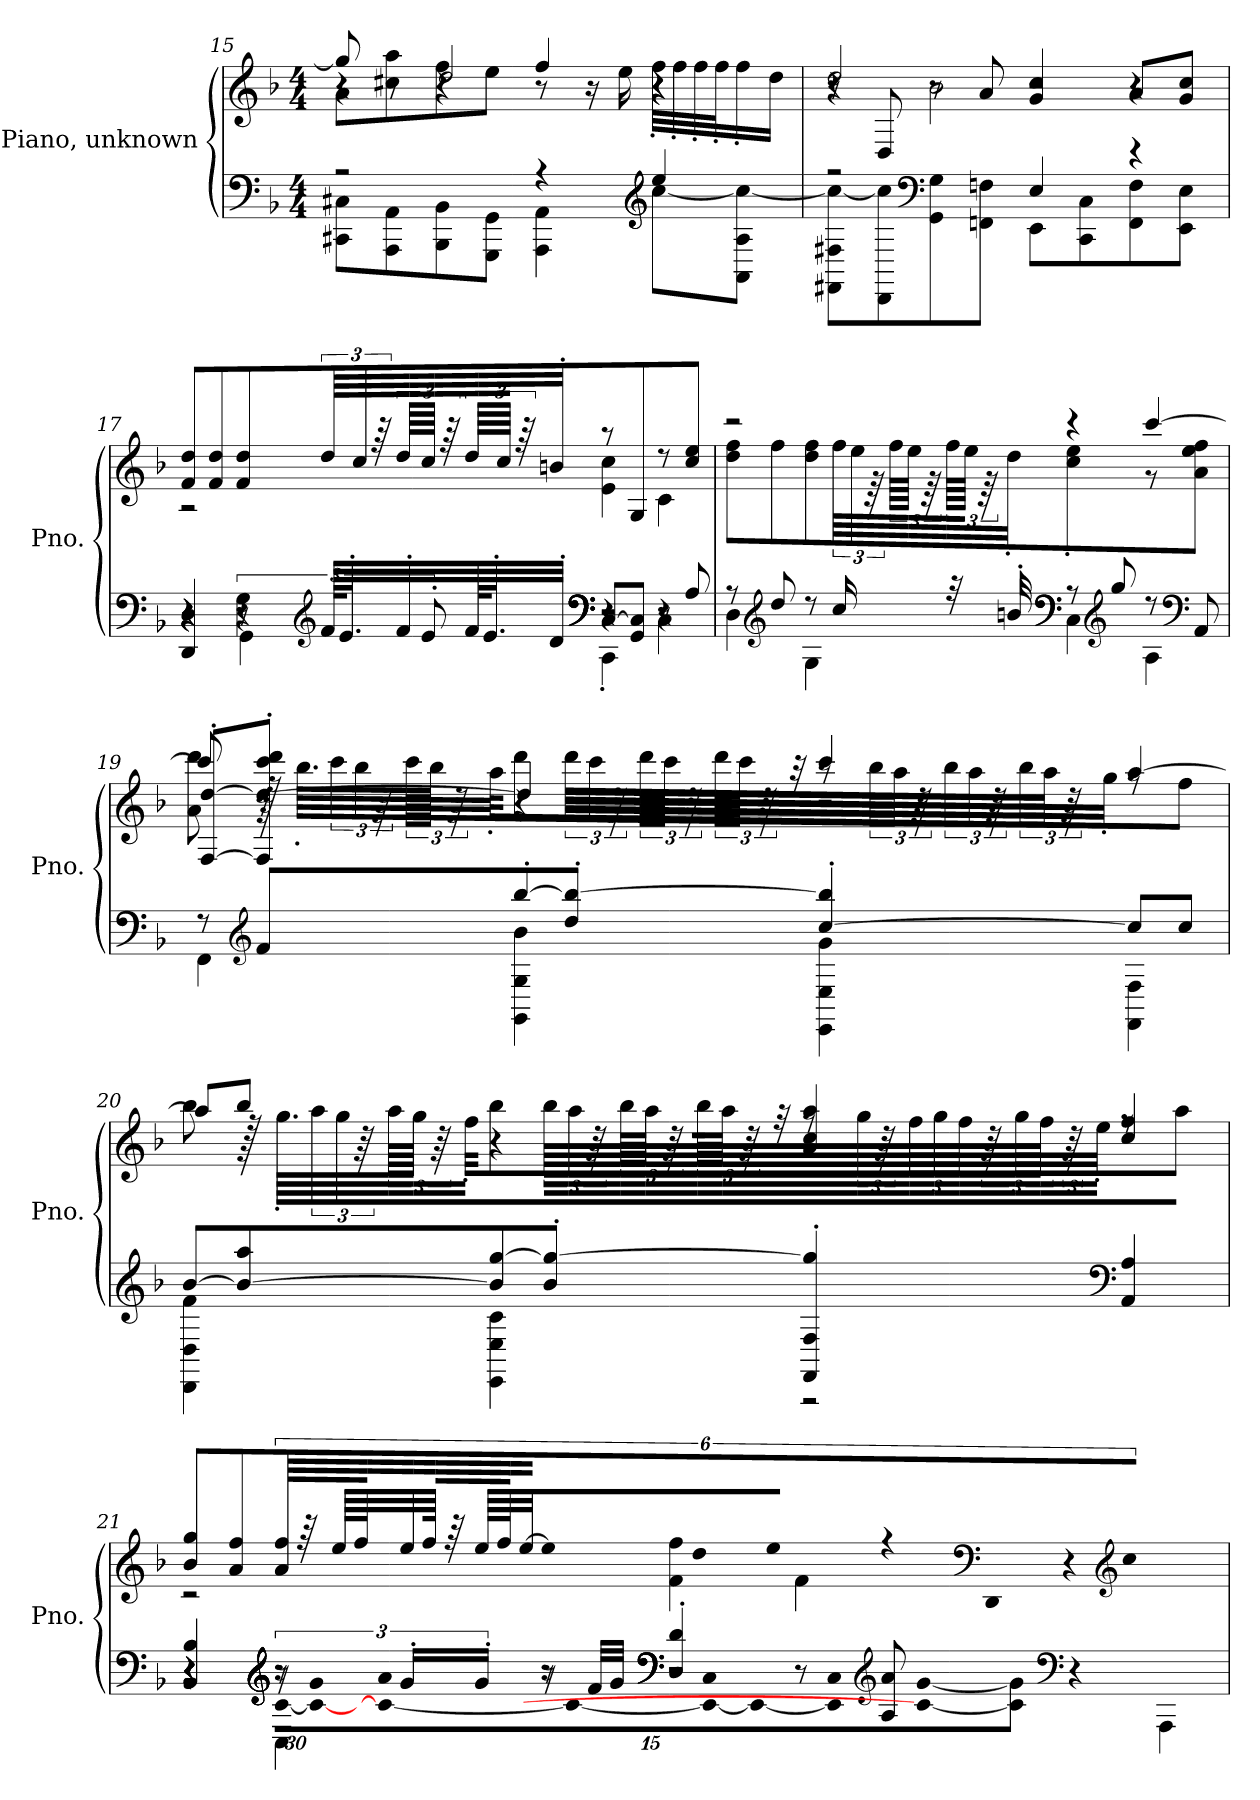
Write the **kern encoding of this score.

**kern	**kern
*part1	*part1
*staff2	*staff1
*I"Piano, unknown	*
*I'Pno.	*
*clefF4	*clefG2
*k[b-]	*k[b-]
*M4/4	*M4/4
=15	=15
*^	*^
*	*	*	*^
2r	8CC#X\ 8C#X\L	8gg/]	8a\L	4r
.	8AAA\ 8AA\	8r	8cc#X\ 8aa\	.
.	8BBB-\ 8BB-\	4r	8ff\	2dd/
.	8GGG\ 8GG\J	.	8ee\J	.
4r	4AAA\ 4AA\	4ff/	8r	.
.	.	.	16r	.
.	.	.	16ee\	.
*clefG2	*	*	*	*
4ee/	[8cc\L	4r	32ff'\LLL	4r
.	.	.	32ff'\	.
.	.	.	32ff'\	.
.	.	.	32ff'\J	.
.	8AA\ 8A\ 8cc\_J	.	16ff'\	.
.	.	.	16dd\JJ	.
!!LO:LB:g=z	!!	!!
=16	=16	=16	=16	=16
2r	8FF#X\ 8F#X\ 8cc\_L	2dd/	4r	8r
.	8DD\ 8cc\]	.	.	8D/
*clefF4	*	*	*	*
.	8GG\ 8G\	.	2b-\	8r
.	8FFn\ 8Fn\J	.	.	8a/
4E/	8EE\L	2r	.	4g/ 4cc/
.	8CC\ 8C\	.	.	.
4r	8FF\ 8F\	.	4r	8a/L
.	8EE\ 8E\J	.	.	8g/ 8cc/J
*	*	*	*v	*v
=17	=17	=17	=17
*^	*^	*	*
4r	4r	4DD/ 4D/	4r	8f/ 8dd/L	2r
.	.	.	.	8f/ 8dd/	.
8r	4G\	6r	4GG\	8f/ 8dd/	.
*clefG2	*	*	*	*	*
128f/KLLLL	.	.	.	96dd/LLL	.
64.e'/J	.	.	.	.	.
.	.	.	.	96cc/JJJJ	.
.	.	.	.	96r	.
32f'/	.	.	.	96dd/LLLL	.
.	.	12e'/	.	96cc/JJJJ	.
.	.	.	.	96r	.
128f/KL	.	.	.	96dd/LLLL	.
64.e'/J	.	.	.	.	.
.	.	.	.	96cc/JJJJ	.
.	.	.	.	96r	.
32d'/JJJ	.	.	.	32bn'/	.
*clefF4	*	*	*	*	*
2r	4r	[8C/L	4CC'\	8r	4e\ 4cc\
.	.	8GG/ 8C/]J	.	8G/	.
.	4C\	8r	4r	8r	4c\
.	.	8A/	.	8cc/ 8ee/	.
*	*v	*v	*v	*	*
!!LO:PB:g=z	!!
=18	=18	=18	=18
8r	4D\	2r	8dd\ 8ff\L
*clefG2	*	*	*
8dd/	.	.	8ff\
8r	4G\	.	8dd\ 8ff\
16cc/	.	.	96ff\LLL
.	.	.	96ee\JJJJ
.	.	.	96r
.	.	.	96ff\LLLL
.	.	.	96ee\JJJJ
.	.	.	96r
32r	.	.	96ff\LLLL
.	.	.	96ee\JJJJ
.	.	.	96r
32bn'/	.	.	32dd'\
*clefF4	*	*	*
8r	4C\	4r	4cc\' 4ee\'
*clefG2	*	*	*
8gg/	.	.	.
8r	4A\	[4ccc/	8r
*clefF4	*	*	*
8AA/	.	.	8a\ 8ee\ 8ff\
!!LO:LB:g=z
=19	=19	=19	=19
*	*	*	*^
8r	4FF\	8ccc/]	8a\ 8ddd\	[8F/' [8dd/'L
*clefG2	*	*	*	*
8f/L	.	8r	128r	8F/]' 8dd/_' 8ccc/' 8ddd/'J
.	.	.	64.bb-'\LLLL	.
.	.	.	96ccc\	.
.	.	.	96bb-\JJJJ	.
.	.	.	96r	.
.	.	.	96ccc\LLLL	.
.	.	.	96bb-\JJJJ	.
.	.	.	96r	.
.	.	.	32aa'\KKL	.
[8bb-'/	4GG\ 4G\ 4b-\	4r	8ddd\	4dd/]
8dd/' 8bb-/_'J	.	.	96ddd\LLL	.
.	.	.	96ccc\JJJJ	.
.	.	.	96r	.
.	.	.	96ddd\LLLL	.
.	.	.	96ccc\JJJJ	.
.	.	.	96r	.
.	.	.	96ddd\LLLL	.
.	.	.	96ccc\JJJJ	.
.	.	.	96r	.
.	.	.	32r	.
[4cc/' 4bb-/]'	4EE\ 4E\ 4g\	2r	8r	4ccc/
.	.	.	96bb-\LLLL	.
.	.	.	96aa\JJJJ	.
.	.	.	96r	.
.	.	.	96bb-\LLLL	.
.	.	.	96aa\JJJJ	.
.	.	.	96r	.
.	.	.	96bb-\LLLL	.
.	.	.	96aa\JJJJ	.
.	.	.	96r	.
.	.	.	32gg'\	.
8cc/L]	4FF\ 4F\	.	8r	[4aa/
8cc/J	.	.	8ff\	.
!!LO:LB:g=z	!!	!!
=20	=20	=20	=20	=20
[8b-/L	4DD\ 4D\ 4f\	1r	8bb-\	8aa/L]
8b-/_ 8aa/	.	.	128r	8bb-/J
.	.	.	64.gg'\LLLL	.
.	.	.	96aa\	.
.	.	.	96gg\JJJJ	.
.	.	.	96r	.
.	.	.	96aa\LLLL	.
.	.	.	96gg\JJJJ	.
.	.	.	96r	.
.	.	.	32ff'\KKL	.
8b-/] [8gg/	4EE\ 4E\ 4c\	.	8bb-\	4r
8b-/' 8gg/_'J	.	.	96bb-\LLL	.
.	.	.	96aa\JJJJ	.
.	.	.	96r	.
.	.	.	96bb-\LLLL	.
.	.	.	96aa\JJJJ	.
.	.	.	96r	.
.	.	.	96bb-\LLLL	.
.	.	.	96aa\JJJJ	.
.	.	.	96r	.
.	.	.	32r	.
4FF/' 4F/' 4gg/]'	2r	.	8r	4a/ 4cc/ 4aa/
.	.	.	96gg\	.
.	.	.	96r	.
.	.	.	96ff\LLLL	.
.	.	.	96gg\	.
.	.	.	96ff\JJJJ	.
.	.	.	96r	.
.	.	.	96gg\LLLL	.
.	.	.	96ff\JJJJ	.
.	.	.	96r	.
.	.	.	32ee'\	.
*clefF4	*	*	*	*
4AA/ 4A/	.	.	8r	4cc/ 4ff/
.	.	.	8aa\	.
*	*	*	*v	*v
!!LO:LB:g=z
=21	=21	=21	=21
*^	*^	*	*
4r	4r	4BB-/ 4B-/	4r	8b-/ 8gg/L	2r
.	.	.	.	8a/ 8ff/	.
*clefG2	*	*	*	*	*
*	*Xbrackettup	*	*	*	*
!	!LO:N:vis=64	!	!	!	!
*	*	*brackettup	*	*	*
8r	[960%17c\LLLL	24r	4C\	96a/ 96ff/Jkkk	.
.	.	.	.	96r	.
!	!LO:N:vis=64	!	!	!	!
.	960%17c\_ 960%17g\	.	.	.	.
.	.	.	.	96ee/LLLL	.
*	*	*	*	*Xbrackettup	*
.	.	.	.	96ff/J	.
.	1920ryy	.	.	.	.
!	!LO:N:vis=64	!	!	!	!
.	960%17c\_ 960%17a\	.	.	.	.
.	.	24g'/LL	.	48ee/	.
!	!LO:N:vis=256	!	!	!	!
.	1920%17c\L_	.	.	.	.
!	!LO:N:vis=256	!	!	!	!
*	*	*	*	*brackettup	*
.	1920%17c\_ 1920%17a\J	.	.	96ff/JJJk	.
!	!LO:N:vis=64	!	!	!	!
.	960%17c\_	.	.	.	.
.	.	.	.	96r	.
.	.	24g'/JJ	.	96ee/LLLL	.
!	!LO:N:vis=64	!	!	!	!
.	960%17c\_ 960%17a\	.	.	.	.
*	*	*	*	*Xbrackettup	*
.	.	.	.	96ff/J	.
.	.	.	.	[48ee/J	.
.	1920ryy	.	.	.	.
!	!LO:N:vis=64	!	!	!	!
.	960%17c\_ [960%17g\JJJ	.	.	.	.
16r	8c\] 8g\]J	8r	.	16ee/]	.
32f/LLL	.	.	.	32dd/L	.
32g/JJJ	.	.	.	32ee/JJJ	.
*clefF4	*	*	*	*	*
2r	4r	4D/' 4d/'	2r	8r	4f\ 4ff\
*	*	*	*	*clefF4	*
.	.	.	.	8DD/	.
.	4AAA\	8r	.	8r	4AA\
*clefG2	*	*	*	*clefG2	*
.	.	8A/ 8a/	.	8cc/	.
*v	*v	*v	*v	*	*
*	*v	*v
=	=
*-	*-
